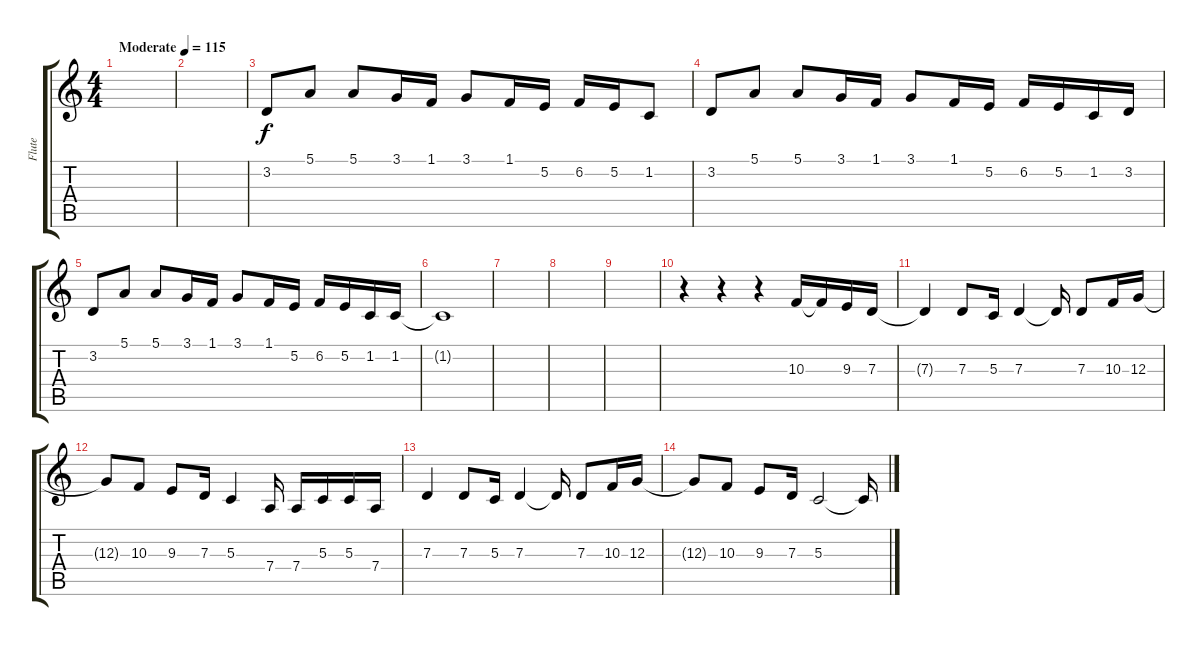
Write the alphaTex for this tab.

\track ("Flute" "Flute") {instrument flute}
\staff {score tabs}
\tuning (E4 B3 G3 D3 A2 E2) {hide}
\ts (4 4)
\tempo (115 "Moderate")
\clef g2
\ks c
|
|
3.2.8 5.1.8 5.1.8 3.1.16 1.1.16 3.1.8 1.1.16 5.2.16 6.2.16 5.2.16 1.2.8 |
3.2.8 5.1.8 5.1.8 3.1.16 1.1.16 3.1.8 1.1.16 5.2.16 6.2.16 5.2.16 1.2.16 3.2.16 |
3.2.8 5.1.8 5.1.8 3.1.16 1.1.16 3.1.8 1.1.16 5.2.16 6.2.16 5.2.16 1.2.16 1.2.16 |
1.2{t}.1 |
|
|
|
r.4 r.4 r.4 10.3.16 10.3{t}.16 9.3.16 7.3.16 |
7.3{t}.4 7.3.8 5.3.16 7.3.4 7.3{t}.16 7.3.8 10.3.16 12.3.16 |
12.3{t}.8 10.3.8 9.3.8 7.3.16 5.3.4 7.4.16 7.4.16 5.3.16 5.3.16 7.4.16 |
7.3.4 7.3.8 5.3.16 7.3.4 7.3{t}.16 7.3.8 10.3.16 12.3.16 |
12.3{t}.8 10.3.8 9.3.8 7.3.16 5.3.2 5.3{t}.16
